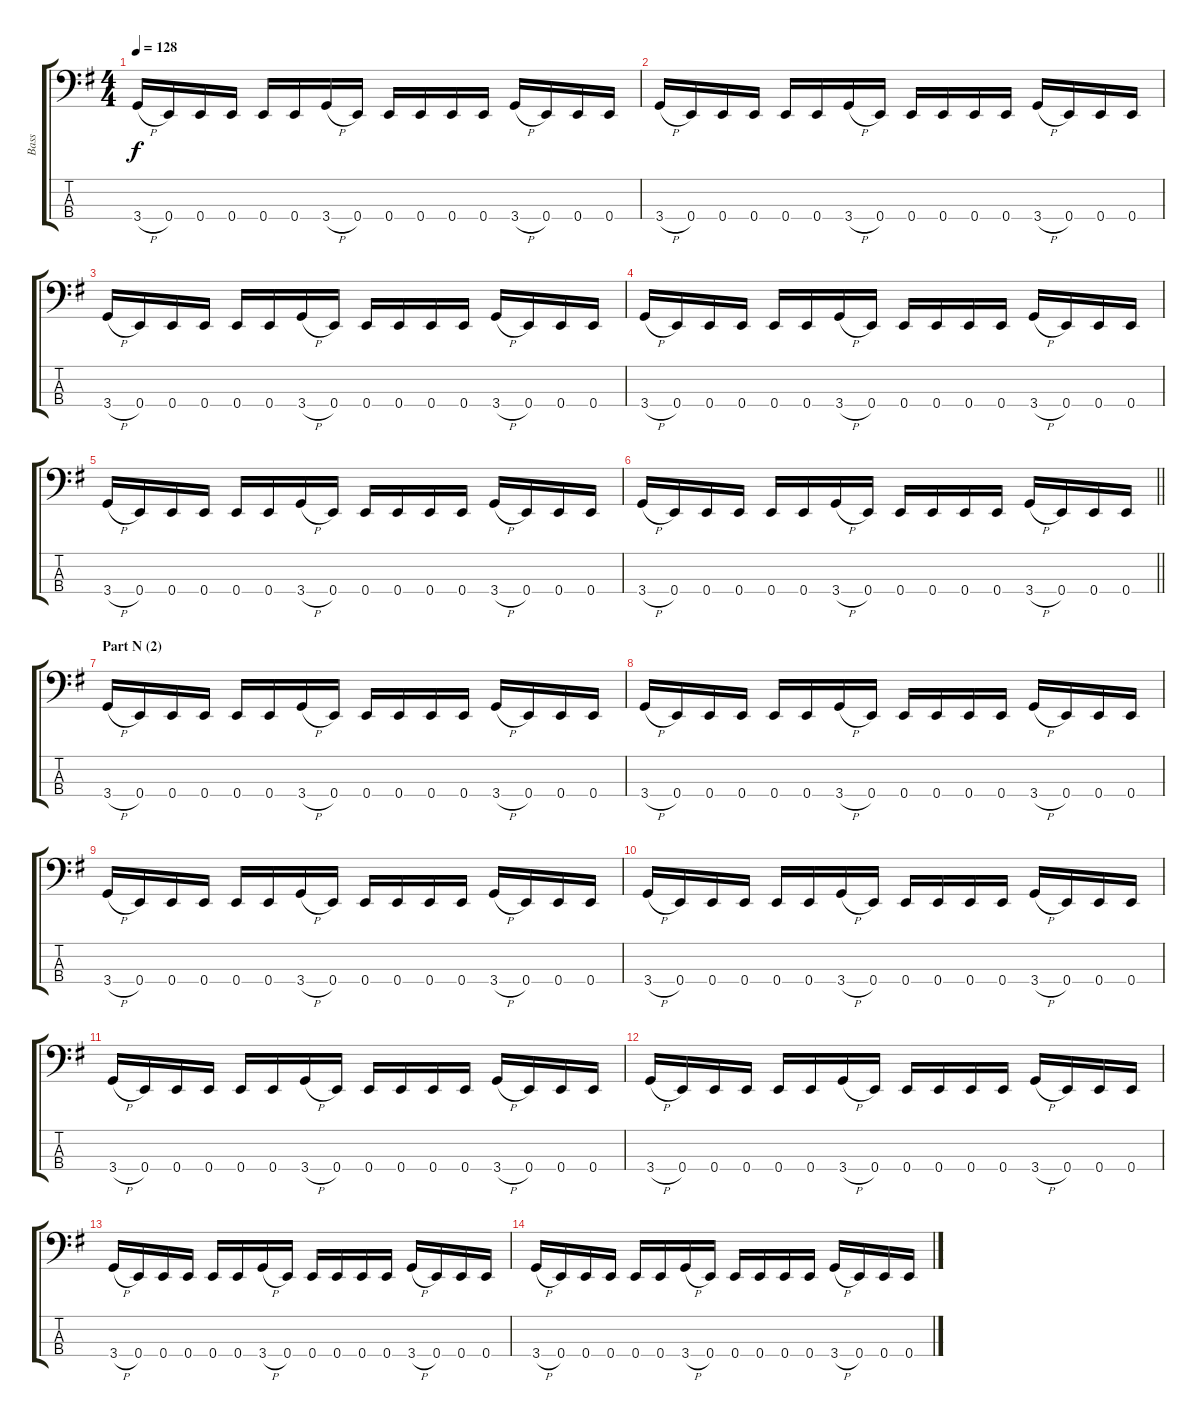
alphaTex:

\track ("Bass" "Bass") {instrument electricbasspick}
\staff {score tabs}
\tuning (G2 D2 A1 E1) {hide}
\ts (4 4)
\tempo 128
\clef f4
\ks g
3.4{h}.16{dy f} 0.4.16 0.4.16 0.4.16 0.4.16 0.4.16 3.4{h}.16 0.4.16 0.4.16 0.4.16 0.4.16 0.4.16 3.4{h}.16 0.4.16 0.4.16 0.4.16 |
3.4{h}.16 0.4.16 0.4.16 0.4.16 0.4.16 0.4.16 3.4{h}.16 0.4.16 0.4.16 0.4.16 0.4.16 0.4.16 3.4{h}.16 0.4.16 0.4.16 0.4.16 |
3.4{h}.16 0.4.16 0.4.16 0.4.16 0.4.16 0.4.16 3.4{h}.16 0.4.16 0.4.16 0.4.16 0.4.16 0.4.16 3.4{h}.16 0.4.16 0.4.16 0.4.16 |
3.4{h}.16 0.4.16 0.4.16 0.4.16 0.4.16 0.4.16 3.4{h}.16 0.4.16 0.4.16 0.4.16 0.4.16 0.4.16 3.4{h}.16 0.4.16 0.4.16 0.4.16 |
3.4{h}.16 0.4.16 0.4.16 0.4.16 0.4.16 0.4.16 3.4{h}.16 0.4.16 0.4.16 0.4.16 0.4.16 0.4.16 3.4{h}.16 0.4.16 0.4.16 0.4.16 |
\barLineRight lightlight
3.4{h}.16 0.4.16 0.4.16 0.4.16 0.4.16 0.4.16 3.4{h}.16 0.4.16 0.4.16 0.4.16 0.4.16 0.4.16 3.4{h}.16 0.4.16 0.4.16 0.4.16 |
\section ("" "Part N (2)")
3.4{h}.16 0.4.16 0.4.16 0.4.16 0.4.16 0.4.16 3.4{h}.16 0.4.16 0.4.16 0.4.16 0.4.16 0.4.16 3.4{h}.16 0.4.16 0.4.16 0.4.16 |
3.4{h}.16 0.4.16 0.4.16 0.4.16 0.4.16 0.4.16 3.4{h}.16 0.4.16 0.4.16 0.4.16 0.4.16 0.4.16 3.4{h}.16 0.4.16 0.4.16 0.4.16 |
3.4{h}.16 0.4.16 0.4.16 0.4.16 0.4.16 0.4.16 3.4{h}.16 0.4.16 0.4.16 0.4.16 0.4.16 0.4.16 3.4{h}.16 0.4.16 0.4.16 0.4.16 |
3.4{h}.16 0.4.16 0.4.16 0.4.16 0.4.16 0.4.16 3.4{h}.16 0.4.16 0.4.16 0.4.16 0.4.16 0.4.16 3.4{h}.16 0.4.16 0.4.16 0.4.16 |
3.4{h}.16 0.4.16 0.4.16 0.4.16 0.4.16 0.4.16 3.4{h}.16 0.4.16 0.4.16 0.4.16 0.4.16 0.4.16 3.4{h}.16 0.4.16 0.4.16 0.4.16 |
3.4{h}.16 0.4.16 0.4.16 0.4.16 0.4.16 0.4.16 3.4{h}.16 0.4.16 0.4.16 0.4.16 0.4.16 0.4.16 3.4{h}.16 0.4.16 0.4.16 0.4.16 |
3.4{h}.16 0.4.16 0.4.16 0.4.16 0.4.16 0.4.16 3.4{h}.16 0.4.16 0.4.16 0.4.16 0.4.16 0.4.16 3.4{h}.16 0.4.16 0.4.16 0.4.16 |
3.4{h}.16 0.4.16 0.4.16 0.4.16 0.4.16 0.4.16 3.4{h}.16 0.4.16 0.4.16 0.4.16 0.4.16 0.4.16 3.4{h}.16 0.4.16 0.4.16 0.4.16
